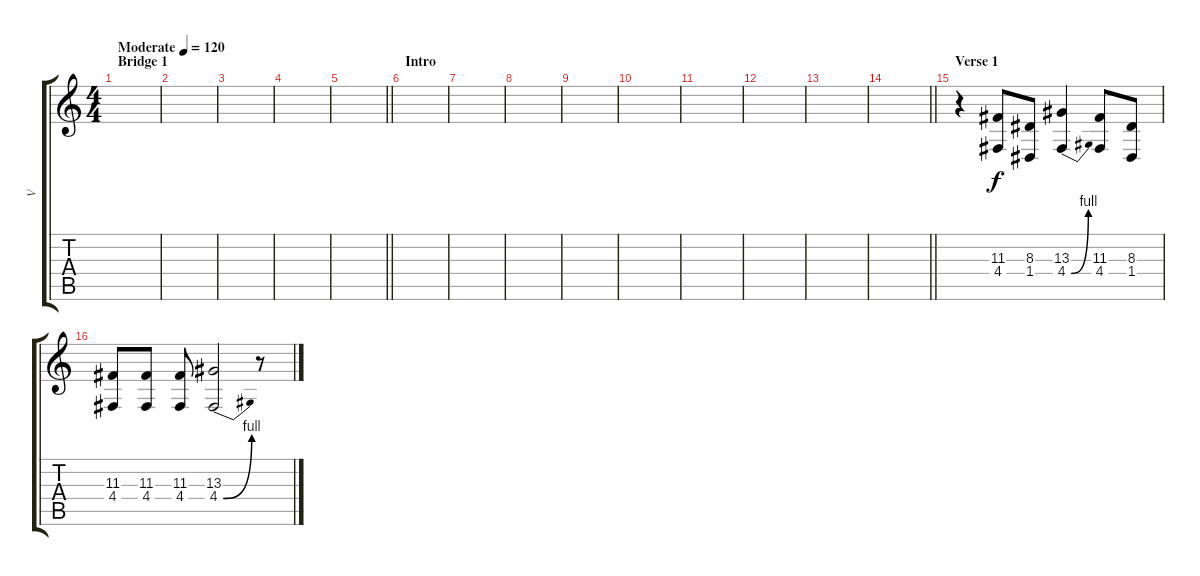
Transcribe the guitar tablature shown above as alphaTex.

\track ("V" "V") {instrument sopranosax}
\staff {score tabs}
\tuning (E4 B3 G3 D3 A2 E2) {hide}
\ts (4 4)
\section ("" "Bridge 1")
\tempo (120 "Moderate")
\clef g2
\ks c
|
|
|
|
\barLineRight lightlight
|
\section ("" "Intro")
|
|
|
|
|
|
|
|
\barLineRight lightlight
|
\section ("" "Verse 1")
r.4 (11.3 4.4).8 (8.3 1.4).8 (13.3 4.4{be (bend 0 0 60 4)}).4 (11.3 4.4).8 (8.3 1.4).8 |
(11.3 4.4).8 (11.3 4.4).8 (11.3 4.4).8 (13.3 4.4{be (bend 0 0 60 4)}).2 r.8
